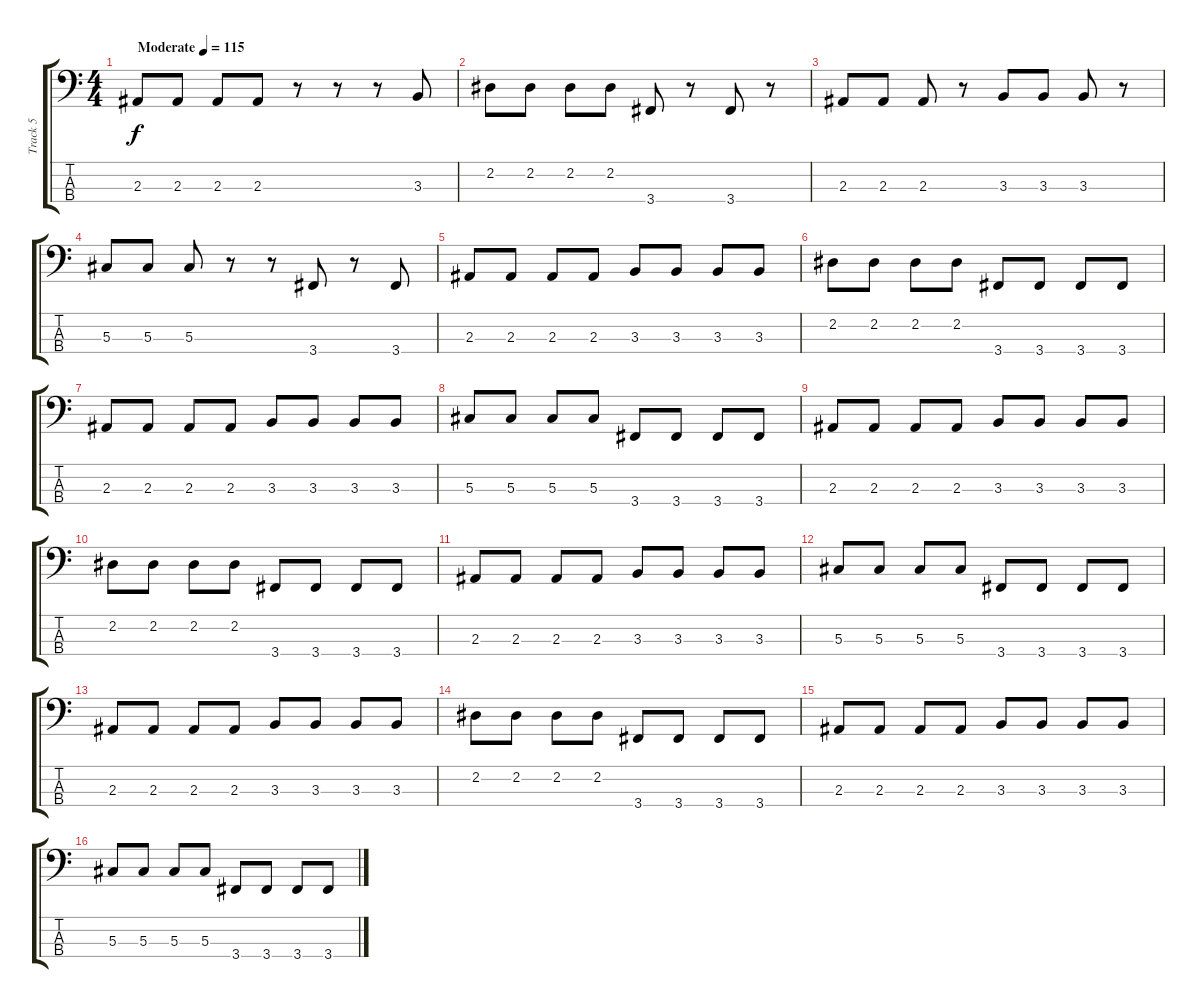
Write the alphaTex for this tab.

\track ("Track 5" "Track 5") {mute instrument electricbassfinger}
\staff {score tabs}
\tuning (Gb2 Db2 Ab1 Eb1) {hide}
\ts (4 4)
\tempo (115 "Moderate")
\clef f4
\ks c
2.3.8{dy f instrument electricbassfinger} 2.3.8 2.3.8 2.3.8 r.8 r.8 r.8 3.3.8 |
2.2.8 2.2.8 2.2.8 2.2.8 3.4.8 r.8 3.4.8 r.8 |
2.3.8 2.3.8 2.3.8 r.8 3.3.8 3.3.8 3.3.8 r.8 |
5.3.8 5.3.8 5.3.8 r.8 r.8 3.4.8 r.8 3.4.8 |
2.3.8 2.3.8 2.3.8 2.3.8 3.3.8 3.3.8 3.3.8 3.3.8 |
2.2.8 2.2.8 2.2.8 2.2.8 3.4.8 3.4.8 3.4.8 3.4.8 |
2.3.8 2.3.8 2.3.8 2.3.8 3.3.8 3.3.8 3.3.8 3.3.8 |
5.3.8 5.3.8 5.3.8 5.3.8 3.4.8 3.4.8 3.4.8 3.4.8 |
2.3.8 2.3.8 2.3.8 2.3.8 3.3.8 3.3.8 3.3.8 3.3.8 |
2.2.8 2.2.8 2.2.8 2.2.8 3.4.8 3.4.8 3.4.8 3.4.8 |
2.3.8 2.3.8 2.3.8 2.3.8 3.3.8 3.3.8 3.3.8 3.3.8 |
5.3.8 5.3.8 5.3.8 5.3.8 3.4.8 3.4.8 3.4.8 3.4.8 |
2.3.8 2.3.8 2.3.8 2.3.8 3.3.8 3.3.8 3.3.8 3.3.8 |
2.2.8 2.2.8 2.2.8 2.2.8 3.4.8 3.4.8 3.4.8 3.4.8 |
2.3.8 2.3.8 2.3.8 2.3.8 3.3.8 3.3.8 3.3.8 3.3.8 |
5.3.8 5.3.8 5.3.8 5.3.8 3.4.8 3.4.8 3.4.8 3.4.8
